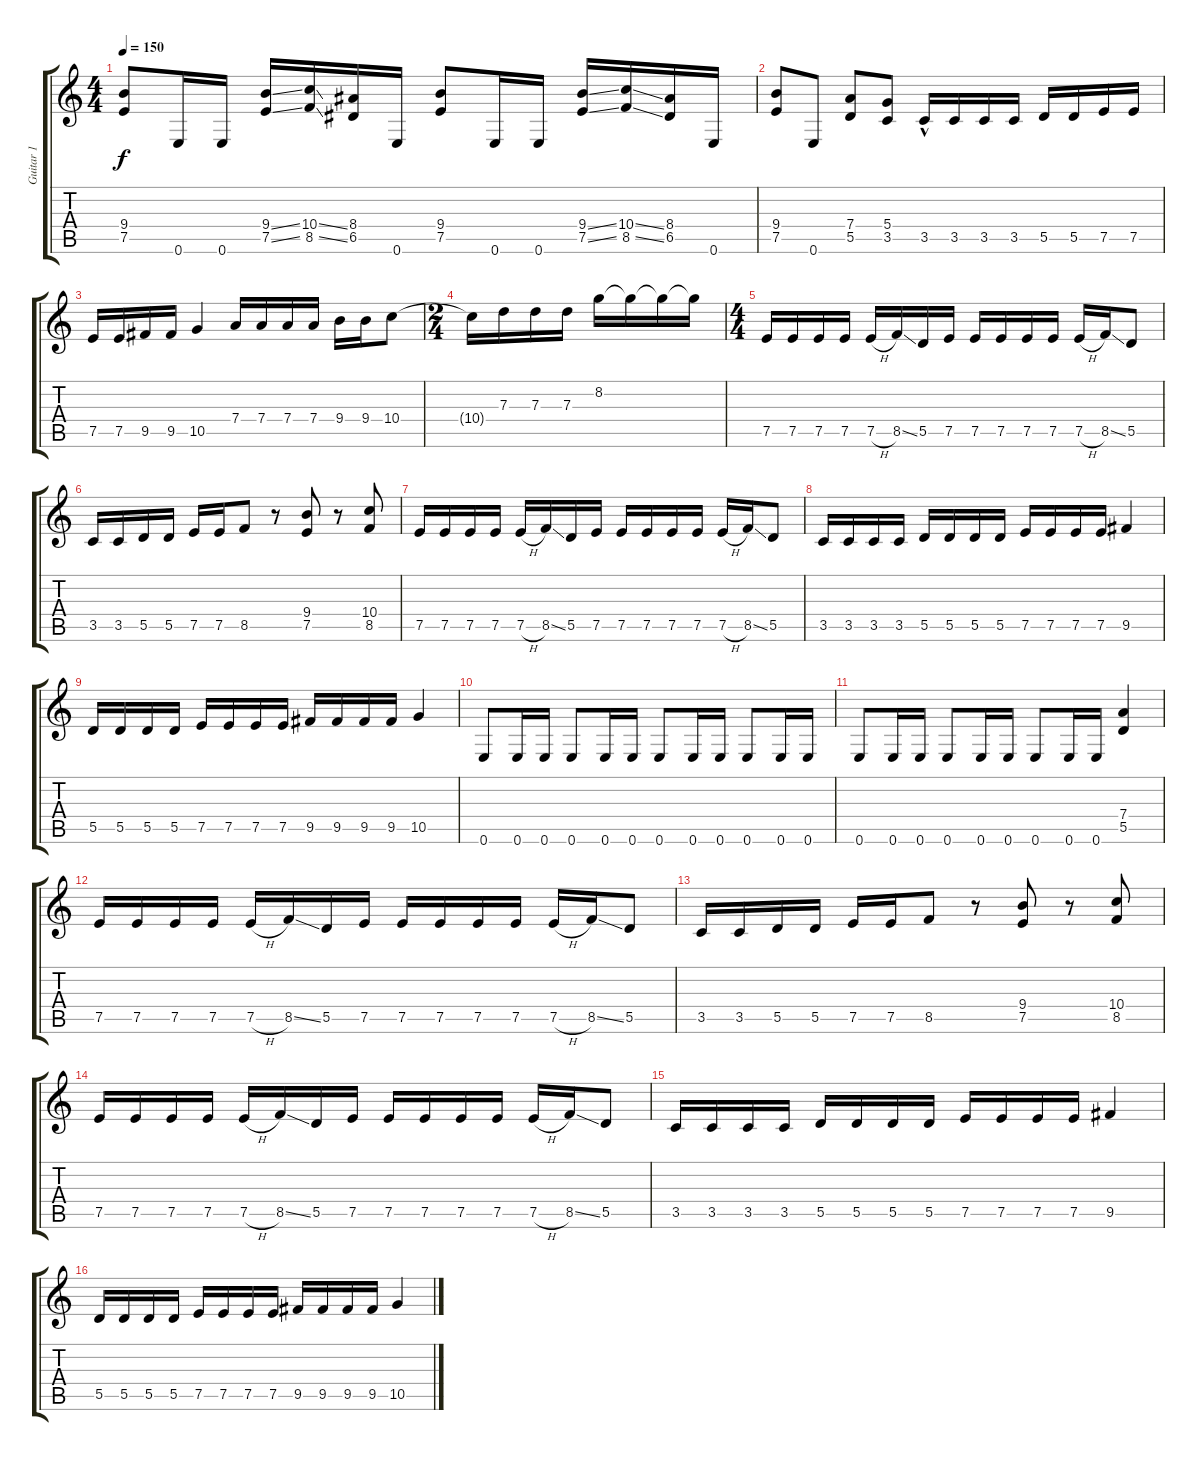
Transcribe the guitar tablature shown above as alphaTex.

\track ("Guitar 1" "Guitar 1") {instrument distortionguitar}
\staff {score tabs}
\tuning (E4 B3 G3 D3 A2 E2) {hide}
\ts (4 4)
\tempo 150
\clef g2
\ks c
(9.4 7.5).8{dy f} 0.6.16 0.6.16 (9.4{ss} 7.5{ss}).16 (10.4{ss} 8.5{ss}).16 (8.4 6.5).16 0.6.16 (9.4 7.5).8 0.6.16 0.6.16 (9.4{ss} 7.5{ss}).16 (10.4{ss} 8.5{ss}).16 (8.4 6.5).16 0.6.16 |
(9.4 7.5).8 0.6.8 (7.4 5.5).8 (5.4 3.5).8 3.5{hac}.16 3.5.16 3.5.16 3.5.16 5.5.16 5.5.16 7.5.16 7.5.16 |
7.5.16 7.5.16 9.5.16 9.5.16 10.5.4 7.4.16 7.4.16 7.4.16 7.4.16 9.4.16 9.4.16 10.4.8 |
\ts (2 4)
10.4{t}.16 7.3.16 7.3.16 7.3.16 8.2.16 8.2{t}.16 8.2{t}.16 8.2{t}.16 |
\ts (4 4)
7.5.16 7.5.16 7.5.16 7.5.16 7.5{h}.16 8.5{ss}.16 5.5.16 7.5.16 7.5.16 7.5.16 7.5.16 7.5.16 7.5{h}.16 8.5{ss}.16 5.5.8 |
3.5.16 3.5.16 5.5.16 5.5.16 7.5.16 7.5.16 8.5.8 r.8 (9.4 7.5).8 r.8 (10.4 8.5).8 |
7.5.16 7.5.16 7.5.16 7.5.16 7.5{h}.16 8.5{ss}.16 5.5.16 7.5.16 7.5.16 7.5.16 7.5.16 7.5.16 7.5{h}.16 8.5{ss}.16 5.5.8 |
3.5.16 3.5.16 3.5.16 3.5.16 5.5.16 5.5.16 5.5.16 5.5.16 7.5.16 7.5.16 7.5.16 7.5.16 9.5.4 |
5.5.16 5.5.16 5.5.16 5.5.16 7.5.16 7.5.16 7.5.16 7.5.16 9.5.16 9.5.16 9.5.16 9.5.16 10.5.4 |
0.6.8 0.6.16 0.6.16 0.6.8 0.6.16 0.6.16 0.6.8 0.6.16 0.6.16 0.6.8 0.6.16 0.6.16 |
0.6.8 0.6.16 0.6.16 0.6.8 0.6.16 0.6.16 0.6.8 0.6.16 0.6.16 (7.4 5.5).4 |
7.5.16 7.5.16 7.5.16 7.5.16 7.5{h}.16 8.5{ss}.16 5.5.16 7.5.16 7.5.16 7.5.16 7.5.16 7.5.16 7.5{h}.16 8.5{ss}.16 5.5.8 |
3.5.16 3.5.16 5.5.16 5.5.16 7.5.16 7.5.16 8.5.8 r.8 (9.4 7.5).8 r.8 (10.4 8.5).8 |
7.5.16 7.5.16 7.5.16 7.5.16 7.5{h}.16 8.5{ss}.16 5.5.16 7.5.16 7.5.16 7.5.16 7.5.16 7.5.16 7.5{h}.16 8.5{ss}.16 5.5.8 |
3.5.16 3.5.16 3.5.16 3.5.16 5.5.16 5.5.16 5.5.16 5.5.16 7.5.16 7.5.16 7.5.16 7.5.16 9.5.4 |
5.5.16 5.5.16 5.5.16 5.5.16 7.5.16 7.5.16 7.5.16 7.5.16 9.5.16 9.5.16 9.5.16 9.5.16 10.5.4
